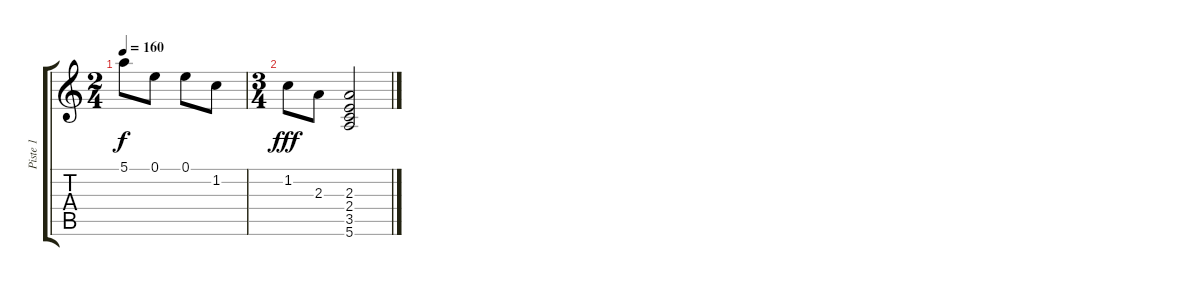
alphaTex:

\track ("Piste 1" "Piste 1") {instrument acousticguitarnylon}
\staff {score tabs}
\tuning (E4 B3 G3 D3 A2 E2) {hide}
\ts (2 4)
\tempo 160
\clef g2
\ks c
5.1.8{dy f} 0.1.8 0.1.8 1.2.8 |
\ts (3 4)
1.2.8{dy fff} 2.3.8{beam split} (2.3 2.4 3.5 5.6).2{beam Up}
